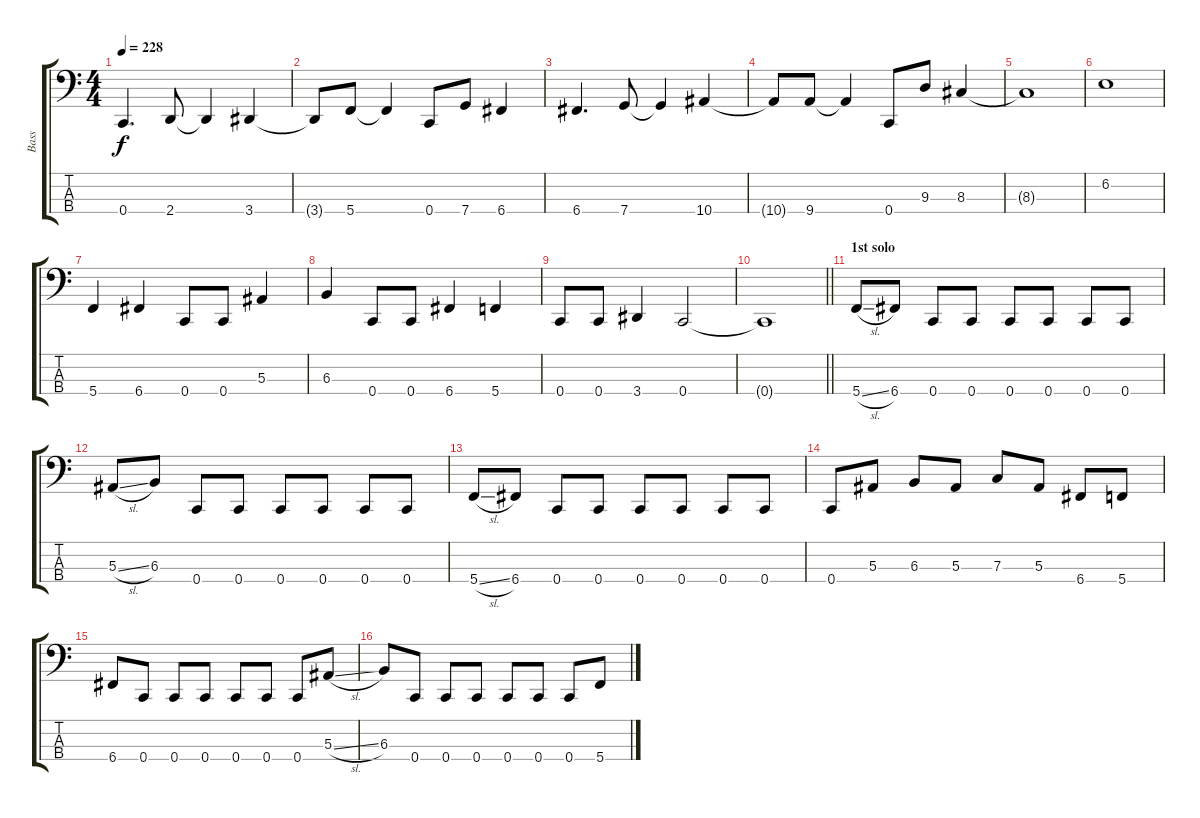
\track ("Bass" "Bass") {instrument electricbassfinger}
\staff {score tabs}
\tuning (Eb2 Bb1 F1 C1) {hide}
\ts (4 4)
\tempo 228
\clef f4
\ks c
0.4.4{d dy f} 2.4.8 2.4{t}.4 3.4.4 |
3.4{t}.8 5.4.8 5.4{t}.4 0.4.8 7.4.8 6.4.4 |
6.4.4{d} 7.4.8 7.4{t}.4 10.4.4 |
10.4{t}.8 9.4.8 9.4{t}.4 0.4.8 9.3.8 8.3.4 |
8.3{t}.1 |
6.2.1 |
5.4.4 6.4.4 0.4.8 0.4.8 5.3.4 |
6.3.4 0.4.8 0.4.8 6.4.4 5.4.4 |
0.4.8 0.4.8 3.4.4 0.4.2 |
\barLineRight lightlight
0.4{t}.1 |
\section ("" "1st solo")
5.4{sl}.8 6.4.8 0.4.8 0.4.8 0.4.8 0.4.8 0.4.8 0.4.8 |
5.3{sl}.8 6.3.8 0.4.8 0.4.8 0.4.8 0.4.8 0.4.8 0.4.8 |
5.4{sl}.8 6.4.8 0.4.8 0.4.8 0.4.8 0.4.8 0.4.8 0.4.8 |
0.4.8 5.3.8 6.3.8 5.3.8 7.3.8 5.3.8 6.4.8 5.4.8 |
6.4.8 0.4.8 0.4.8 0.4.8 0.4.8 0.4.8 0.4.8 5.3{sl}.8 |
6.3.8 0.4.8 0.4.8 0.4.8 0.4.8 0.4.8 0.4.8 5.4{sl}.8
